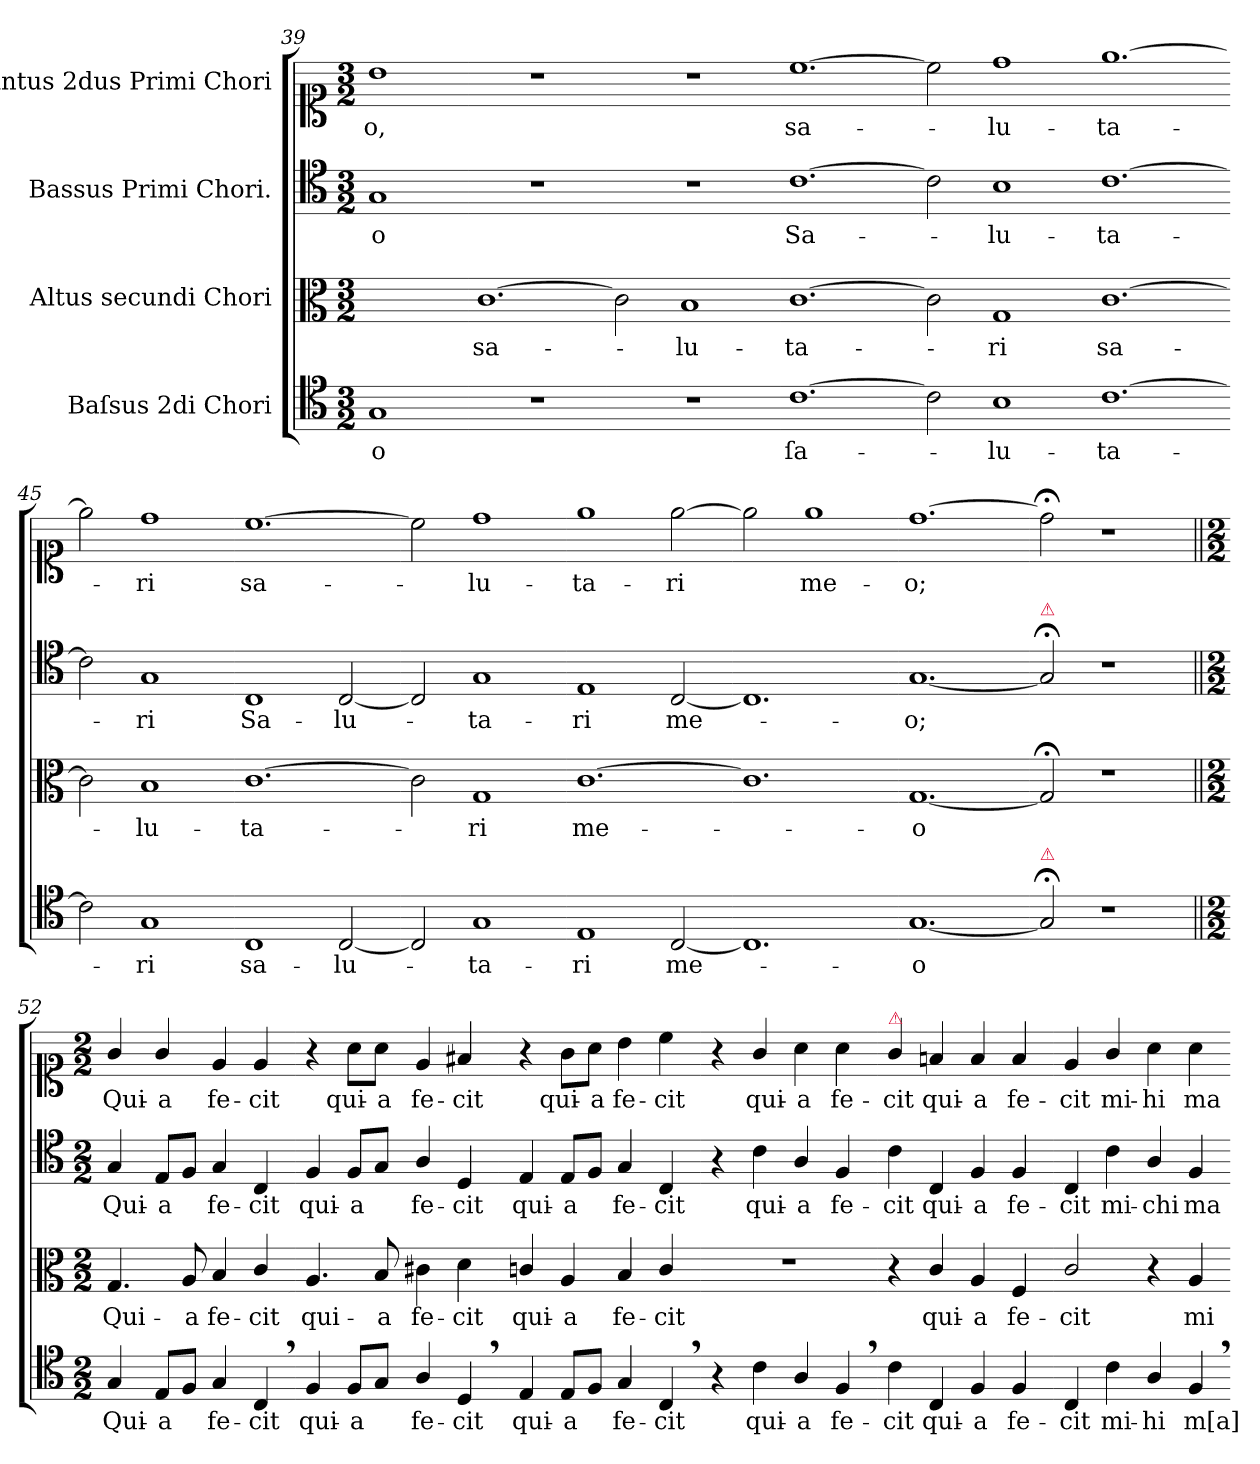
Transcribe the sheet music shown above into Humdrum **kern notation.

**kern	**text	**kern	**text	**kern	**text	**kern	**text
*part4	*part4	*part3	*part3	*part2	*part2	*part1	*part1
*staff4	*staff4	*staff3	*staff3	*staff2	*staff2	*staff1	*staff1
*I"Baſsus 2di Chori	*	*I"Altus secundi Chori	*	*I"Bassus Primi Chori.	*	*I"Cantus 2dus Primi Chori	*
*clefC4	*	*clefC3	*	*clefC4	*	*clefC1	*
*k[]	*	*k[]	*	*k[]	*	*k[]	*
*C:	*	*C:	*	*C:	*	*C:	*
*M3/2	*	*M3/2	*	*M3/2	*	*M3/2	*
=39	=39	=39	=39	=39	=39	=39	=39
1G	-o	1ryy	.	1G	-o	1b	-o,
=40-	=40-	=40-	=40-	=40-	=40-	=40-	=40-
1.r	.	[1.c	sa-	1.r	.	1.r	.
=41-	=41-	=41-	=41-	=41-	=41-	=41-	=41-
1.r	.	2c]	.	1.r	.	1.r	.
.	.	1B	-lu-	.	.	.	.
=42-	=42-	=42-	=42-	=42-	=42-	=42-	=42-
[1.c	ſa-	[1.c	-ta-	[1.c	Sa-	[1.cc	sa-
=43-	=43-	=43-	=43-	=43-	=43-	=43-	=43-
2c]	.	2c]	.	2c]	.	2cc]	.
1B	-lu-	1G	-ri	1B	-lu-	1dd	-lu-
=44-	=44-	=44-	=44-	=44-	=44-	=44-	=44-
[1.c	-ta-	[1.c	sa-	[1.c	-ta-	[1.ee	-ta-
=45-	=45-	=45-	=45-	=45-	=45-	=45-	=45-
2c]	.	2c]	.	2c]	.	2ee]	.
1G	-ri	1B	-lu-	1G	-ri	1dd	-ri
=46-	=46-	=46-	=46-	=46-	=46-	=46-	=46-
1C	sa-	[1.c	-ta-	1C	Sa-	[1.cc	sa-
[2C/	-lu-	.	.	[2C/	-lu-	.	.
=47-	=47-	=47-	=47-	=47-	=47-	=47-	=47-
2C/]	.	2c]	.	2C/]	.	2cc]	.
1G	-ta-	1G	-ri	1G	-ta-	1dd	-lu-
=48-	=48-	=48-	=48-	=48-	=48-	=48-	=48-
1E	-ri	[1.c	me-	1E	-ri	1ee	-ta-
[2C/	me-	.	.	[2C/	me-	[2ee\	-ri
=49-	=49-	=49-	=49-	=49-	=49-	=49-	=49-
1.C/]	.	1.c]	.	1.C/]	.	2ee\]	.
.	.	.	.	.	.	1ee	me-
=50-	=50-	=50-	=50-	=50-	=50-	=50-	=50-
[1.G	-o	[1.G	-o	[1.G	-o;	[1.dd	-o;
=51-	=51-	=51-	=51-	=51-	=51-	=51-	=51-
!	!	!	!	!LO:TX:a:color=crimson:t=⚠	!	!	!
!LO:TX:a:color=crimson:t=⚠	!	!	!	!	!	!	!
2G;<;]	.	2G;<]	.	2G;<]	.	2dd;]	.
1r	.	1r	.	1r	.	1r	.
=52||	=52||	=52||	=52||	=52||	=52||	=52||	=52||
*M2/2	*	*M2/2	*	*M2/2	*	*M2/2	*
4G/	Qui-	4.G/	Qui-	4G/	Qui-	4g/	Qui-
8E/L	-a	.	.	8E/L	-a	4g/	-a
8F/J	.	8A/	-a	8F/J	.	.	.
4G/	fe-	4B/	fe-	4G/	fe-	4e/	fe-
4C,>/	-cit	4c/	-cit	4C/	-cit	4e/	-cit
=53-	=53-	=53-	=53-	=53-	=53-	=53-	=53-
4F/	qui-	4.A/	qui-	4F/	qui-	4r	.
8F/L	-a	.	.	8F/L	-a	8a\L	qui-
8G/J	.	8B/	-a	8G/J	.	8a\J	-a
4A/	fe-	4c#X\	fe-	4A/	fe-	4e/	fe-
4D,>/	-cit	4d\	-cit	4D/	-cit	4f#X/	-cit
=54-	=54-	=54-	=54-	=54-	=54-	=54-	=54-
4E/	qui-	4cn/	qui-	4E/	qui-	4r	.
8E/L	-a	4A/	-a	8E/L	-a	8g\L	qui-
8F/J	.	.	.	8F/J	.	8a\J	-a
4G/	fe-	4B/	fe-	4G/	fe-	4b\	fe-
4C,>/	-cit	4c/	-cit	4C/	-cit	4cc\	-cit
=55-	=55-	=55-	=55-	=55-	=55-	=55-	=55-
4r	.	1r	.	4r	.	4r	.
!	!	!	!	!	!LO:LY:i	!	!
4c\	qui-	.	.	4c\	qui-	4g/	qui-
!	!	!	!	!	!LO:LY:i	!	!
4A/	-a	.	.	4A/	-a	4a\	-a
!	!	!	!	!	!LO:LY:i	!	!
4F,>/	fe-	.	.	4F/	fe-	4a\	fe-
=56-	=56-	=56-	=56-	=56-	=56-	=56-	=56-
!	!	!	!	!	!	!LO:TX:a:color=crimson:t=⚠	!
!	!	!	!	!	!LO:LY:i	!	!
4c\	-cit	4r	.	4c\	-cit	4g/	-cit
!	!	!	!	!	!LO:LY:i	!	!
4C/	qui-	4c/	qui-	4C/	qui-	4fn/	qui-
!	!	!	!	!	!LO:LY:i	!	!
4F/	-a	4A/	-a	4F/	-a	4f/	-a
!	!	!	!	!	!LO:LY:i	!	!
4F/	fe-	4F/	fe-	4F/	fe-	4f/	fe-
=57-	=57-	=57-	=57-	=57-	=57-	=57-	=57-
!	!	!	!	!	!LO:LY:i	!	!
4C/	-cit	2c/	-cit	4C/	-cit	4e/	-cit
4c\	mi-	.	.	4c\	mi-	4g/	mi-
4A/	-hi	4r	.	4A/	-chi	4a\	-hi
4F,>/	m[a]-	4A/	mi-	4F/	ma-	4a\	ma-
=-	=-	=-	=-	=-	=-	=-	=-
*-	*-	*-	*-	*-	*-	*-	*-
